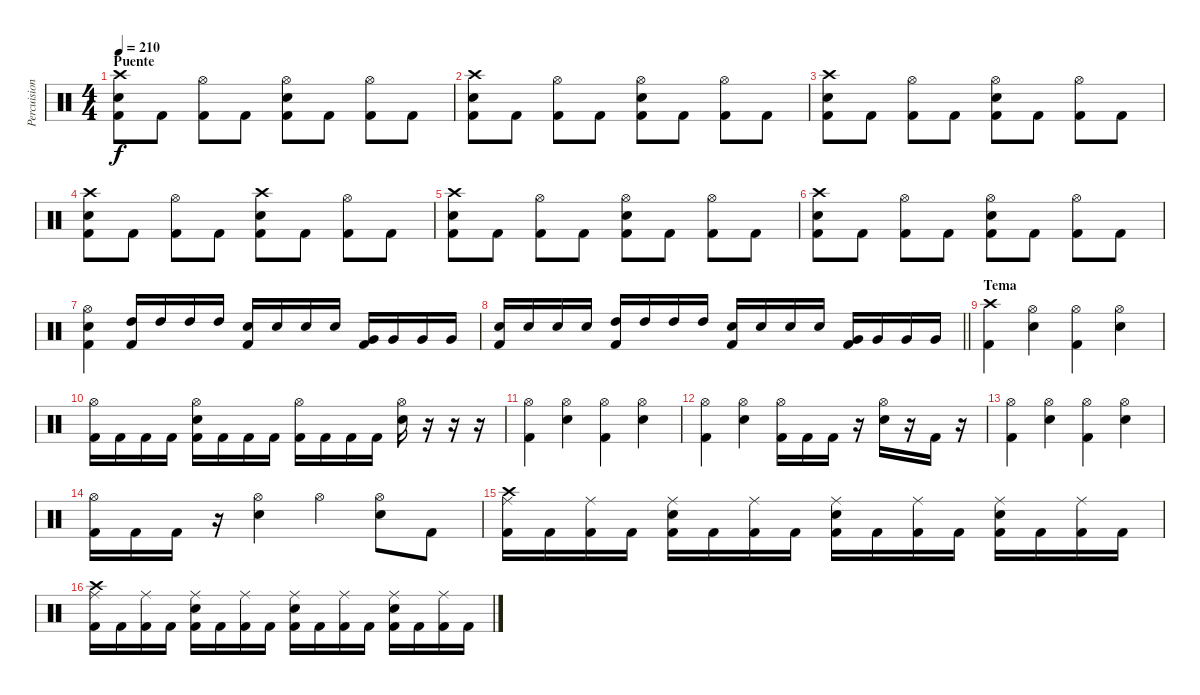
\track ("Percuision" "Percuision") {instrument percussion}
\staff {score}
\articulation defaults
\ts (4 4)
\section ("" "Puente")
\tempo 210
\clef neutral
\ks c
("Crash high (hit)" "Electric Snare (hit)" "Kick (hit) 2").8{dy f} "Kick (hit) 2".8 ("Hi-Hat (open)" "Kick (hit) 2").8 "Kick (hit) 2".8 ("Hi-Hat (open)" "Electric Snare (hit)" "Kick (hit) 2").8 "Kick (hit) 2".8 ("Hi-Hat (open)" "Kick (hit) 2").8 "Kick (hit) 2".8 |
("Crash high (hit)" "Electric Snare (hit)" "Kick (hit) 2").8 "Kick (hit) 2".8 ("Hi-Hat (open)" "Kick (hit) 2").8 "Kick (hit) 2".8 ("Hi-Hat (open)" "Electric Snare (hit)" "Kick (hit) 2").8 "Kick (hit) 2".8 ("Hi-Hat (open)" "Kick (hit) 2").8 "Kick (hit) 2".8 |
("Crash high (hit)" "Electric Snare (hit)" "Kick (hit) 2").8 "Kick (hit) 2".8 ("Hi-Hat (open)" "Kick (hit) 2").8 "Kick (hit) 2".8 ("Hi-Hat (open)" "Electric Snare (hit)" "Kick (hit) 2").8 "Kick (hit) 2".8 ("Hi-Hat (open)" "Kick (hit) 2").8 "Kick (hit) 2".8 |
("Crash high (hit)" "Electric Snare (hit)" "Kick (hit) 2").8 "Kick (hit) 2".8 ("Hi-Hat (open)" "Kick (hit) 2").8 "Kick (hit) 2".8 ("Crash high (hit)" "Electric Snare (hit)" "Kick (hit) 2").8 "Kick (hit) 2".8 ("Hi-Hat (open)" "Kick (hit) 2").8 "Kick (hit) 2".8 |
("Crash high (hit)" "Electric Snare (hit)" "Kick (hit) 2").8 "Kick (hit) 2".8 ("Hi-Hat (open)" "Kick (hit) 2").8 "Kick (hit) 2".8 ("Hi-Hat (open)" "Electric Snare (hit)" "Kick (hit) 2").8 "Kick (hit) 2".8 ("Hi-Hat (open)" "Kick (hit) 2").8 "Kick (hit) 2".8 |
("Crash high (hit)" "Electric Snare (hit)" "Kick (hit) 2").8 "Kick (hit) 2".8 ("Hi-Hat (open)" "Kick (hit) 2").8 "Kick (hit) 2".8 ("Hi-Hat (open)" "Electric Snare (hit)" "Kick (hit) 2").8 "Kick (hit) 2".8 ("Hi-Hat (open)" "Kick (hit) 2").8 "Kick (hit) 2".8 |
("Hi-Hat (open)" "Electric Snare (hit)" "Kick (hit) 2").4 ("High Tom (hit)" "Kick (hit) 2").16 "High Tom (hit)".16 "High Tom (hit)".16 "High Tom (hit)".16 ("Electric Snare (hit)" "Kick (hit) 2").16 "Electric Snare (hit)".16 "Electric Snare (hit)".16 "Electric Snare (hit)".16 ("Very Low Tom (hit)" "Kick (hit) 2").16 "Very Low Tom (hit)".16 "Very Low Tom (hit)".16 "Very Low Tom (hit)".16 |
\barLineRight lightlight
("Electric Snare (hit)" "Kick (hit) 2").16 "Electric Snare (hit)".16 "Electric Snare (hit)".16 "Electric Snare (hit)".16 ("High Tom (hit)" "Kick (hit) 2").16 "High Tom (hit)".16 "High Tom (hit)".16 "High Tom (hit)".16 ("Electric Snare (hit)" "Kick (hit) 2").16 "Electric Snare (hit)".16 "Electric Snare (hit)".16 "Electric Snare (hit)".16 ("Very Low Tom (hit)" "Kick (hit) 2").16 "Very Low Tom (hit)".16 "Very Low Tom (hit)".16 "Very Low Tom (hit)".16 |
\section ("" "Tema")
("Crash high (hit)" "Kick (hit) 2").4 ("Hi-Hat (open)" "Electric Snare (hit)").4 ("Hi-Hat (open)" "Kick (hit) 2").4 ("Hi-Hat (open)" "Electric Snare (hit)").4 |
("Hi-Hat (open)" "Kick (hit) 2").16 "Kick (hit) 2".16 "Kick (hit) 2".16 "Kick (hit) 2".16 ("Hi-Hat (open)" "Electric Snare (hit)" "Kick (hit) 2").16 "Kick (hit) 2".16 "Kick (hit) 2".16 "Kick (hit) 2".16 ("Hi-Hat (open)" "Kick (hit) 2").16 "Kick (hit) 2".16 "Kick (hit) 2".16 "Kick (hit) 2".16 ("Hi-Hat (open)" "Electric Snare (hit)").16 r.16 r.16 r.16 |
("Hi-Hat (open)" "Kick (hit) 2").4 ("Hi-Hat (open)" "Electric Snare (hit)").4 ("Hi-Hat (open)" "Kick (hit) 2").4 ("Hi-Hat (open)" "Electric Snare (hit)").4 |
("Hi-Hat (open)" "Kick (hit) 2").4 ("Hi-Hat (open)" "Electric Snare (hit)").4 ("Hi-Hat (open)" "Kick (hit) 2").16 "Kick (hit) 2".16 "Kick (hit) 2".16 r.16 ("Hi-Hat (open)" "Electric Snare (hit)").16 r.16 "Kick (hit) 2".16 r.16 |
("Hi-Hat (open)" "Kick (hit) 2").4 ("Hi-Hat (open)" "Electric Snare (hit)").4 ("Hi-Hat (open)" "Kick (hit) 2").4 ("Hi-Hat (open)" "Electric Snare (hit)").4 |
("Hi-Hat (open)" "Kick (hit) 2").16 "Kick (hit) 2".16 "Kick (hit) 2".16 r.16 ("Hi-Hat (open)" "Electric Snare (hit)").4 "Hi-Hat (open)".4 ("Hi-Hat (open)" "Electric Snare (hit)").8 "Kick (hit) 2".8 |
("Crash high (hit)" "Ride (middle)" "Kick (hit) 2").16 "Kick (hit) 2".16 ("Ride (middle)" "Kick (hit) 2").16 "Kick (hit) 2".16 ("Ride (middle)" "Electric Snare (hit)" "Kick (hit) 2").16 "Kick (hit) 2".16 ("Ride (middle)" "Kick (hit) 2").16 "Kick (hit) 2".16 ("Ride (middle)" "Electric Snare (hit)" "Kick (hit) 2").16 "Kick (hit) 2".16 ("Ride (middle)" "Kick (hit) 2").16 "Kick (hit) 2".16 ("Ride (middle)" "Electric Snare (hit)" "Kick (hit) 2").16 "Kick (hit) 2".16 ("Ride (middle)" "Kick (hit) 2").16 "Kick (hit) 2".16 |
("Crash high (hit)" "Ride (middle)" "Kick (hit) 2").16 "Kick (hit) 2".16 ("Ride (middle)" "Kick (hit) 2").16 "Kick (hit) 2".16 ("Ride (middle)" "Electric Snare (hit)" "Kick (hit) 2").16 "Kick (hit) 2".16 ("Ride (middle)" "Kick (hit) 2").16 "Kick (hit) 2".16 ("Ride (middle)" "Electric Snare (hit)" "Kick (hit) 2").16 "Kick (hit) 2".16 ("Ride (middle)" "Kick (hit) 2").16 "Kick (hit) 2".16 ("Ride (middle)" "Electric Snare (hit)" "Kick (hit) 2").16 "Kick (hit) 2".16 ("Ride (middle)" "Kick (hit) 2").16 "Kick (hit) 2".16
